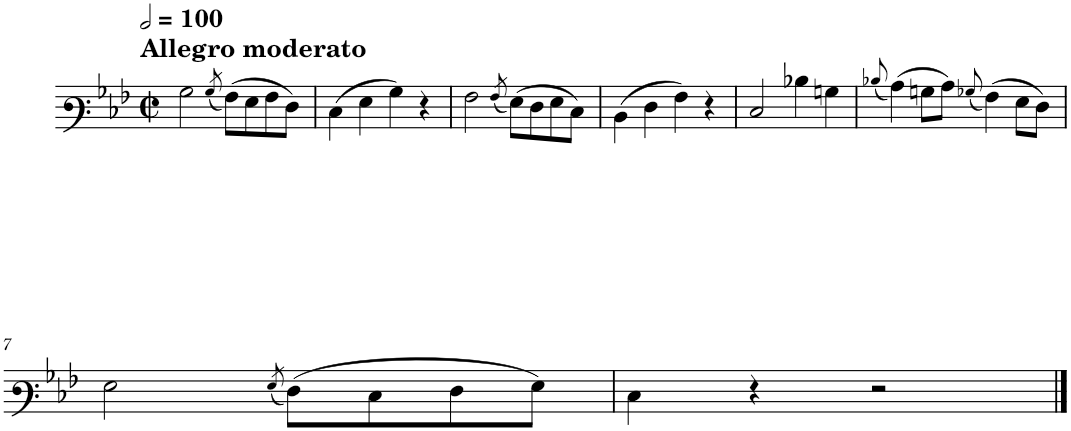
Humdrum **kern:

**kern
*part1
*staff1
*I"Piano
*I'Pno.
*clefF3
*k[b-e-a-]
*M2/2
*met(c|)
*MM200
=1
!LO:TX:a:t=Allegro moderato
2B-\
(8qB-/
(8A-\L)
8G\
8A-\
8F\J)
=2
(4E-\
4G\
4B-\)
4r
=3
2A-\
(8qA-/
(8G\L)
8F\
8G\
8E-\J)
=4
(4D\
4F\
4A-\)
4r
=5
2E-/
4d-X\
4Bn\
=6
(8qd-X/
(4c\)
8Bn\L
8c\J)
(8qB-X/
(4A-\)
8G\L
8F\J)
!!LO:LB:g=z
=7
2G\
(8qG/
(8F\L)
8E-\
8F\
8G\J)
=8
4E-\
4r
2r
==
*-
